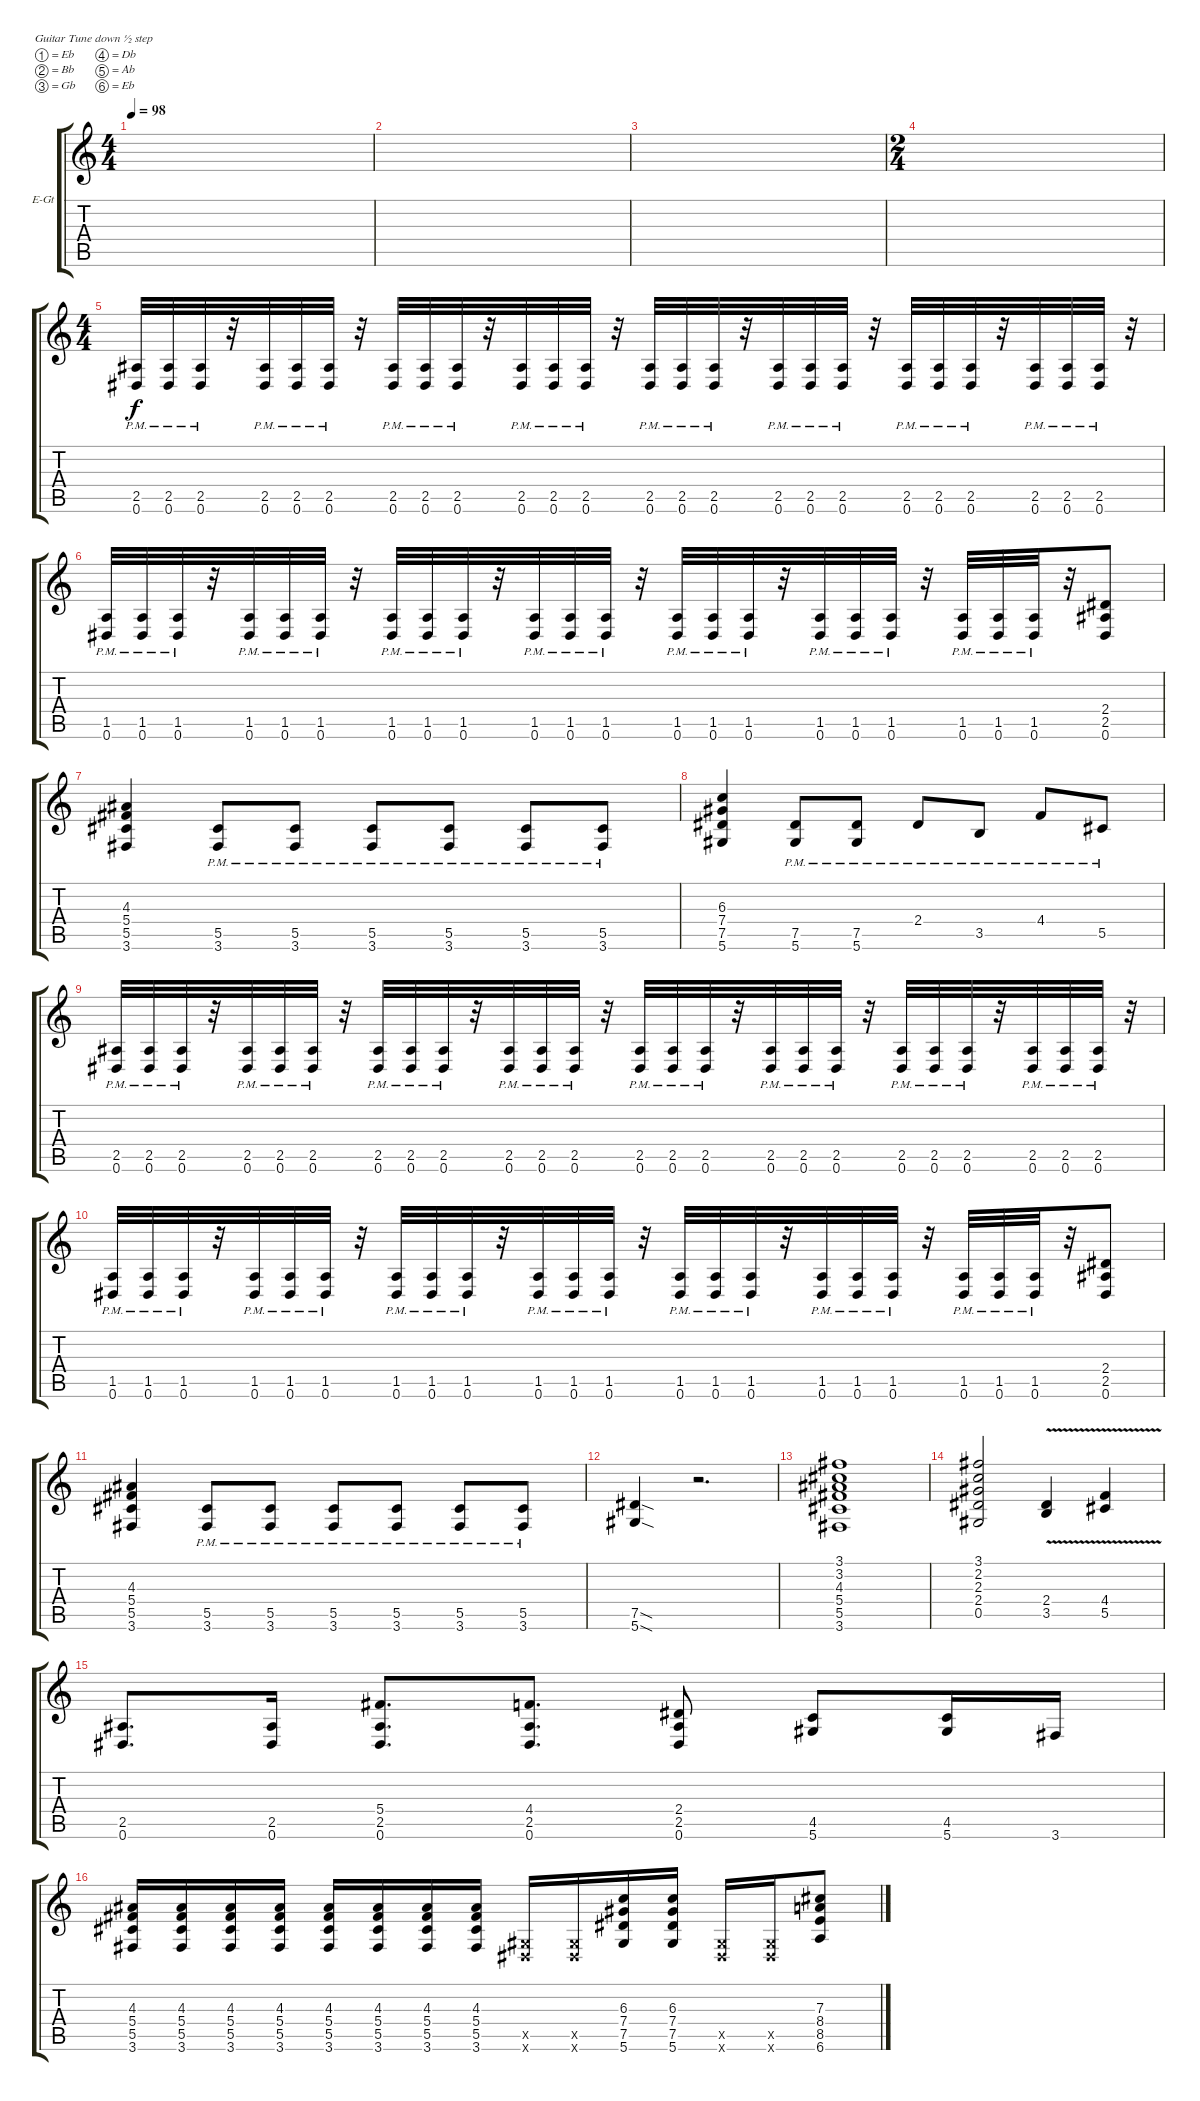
\bracketExtendMode groupsimilarinstruments
\firstSystemTrackNameOrientation horizontal
\otherSystemsTrackNameOrientation horizontal
\track ("Electric Guitar 1" "E-Gt") {instrument distortionguitar}
\staff {score tabs}
\tuning (Eb4 Bb3 Gb3 Db3 Ab2 Eb2)
\ts (4 4)
\tempo 98
\clef g2
\ks c
|
|
|
\ts (2 4)
|
\ts (4 4)
(0.6{pm} 2.5{pm}).32 (0.6{pm} 2.5{pm}).32 (0.6{pm} 2.5{pm}).32 r.32 (0.6{pm} 2.5{pm}).32 (2.5{pm} 0.6{pm}).32 (2.5{pm} 0.6{pm}).32 r.32 (0.6{pm} 2.5{pm}).32 (0.6{pm} 2.5{pm}).32 (0.6{pm} 2.5{pm}).32 r.32 (0.6{pm} 2.5{pm}).32 (2.5{pm} 0.6{pm}).32 (2.5{pm} 0.6{pm}).32 r.32 (0.6{pm} 2.5{pm}).32 (0.6{pm} 2.5{pm}).32 (0.6{pm} 2.5{pm}).32 r.32 (0.6{pm} 2.5{pm}).32 (2.5{pm} 0.6{pm}).32 (2.5{pm} 0.6{pm}).32 r.32 (0.6{pm} 2.5{pm}).32 (0.6{pm} 2.5{pm}).32 (0.6{pm} 2.5{pm}).32 r.32 (0.6{pm} 2.5{pm}).32 (2.5{pm} 0.6{pm}).32 (2.5{pm} 0.6{pm}).32 r.32 |
(0.6{pm} 1.5).32 (0.6{pm} 1.5).32 (0.6{pm} 1.5).32 r.32 (0.6{pm} 1.5).32 (1.5 0.6{pm}).32 (1.5 0.6{pm}).32 r.32 (0.6{pm} 1.5).32 (0.6{pm} 1.5).32 (0.6{pm} 1.5).32 r.32 (0.6{pm} 1.5).32 (1.5 0.6{pm}).32 (1.5 0.6{pm}).32 r.32 (0.6{pm} 1.5).32 (0.6{pm} 1.5).32 (0.6{pm} 1.5).32 r.32 (0.6{pm} 1.5).32 (1.5 0.6{pm}).32 (1.5 0.6{pm}).32 r.32 (0.6{pm} 1.5).32 (0.6{pm} 1.5).32 (0.6{pm} 1.5).32 r.32 (0.6 2.5 2.4).8 |
(3.6 5.5 5.4 4.3).4 (3.6{pm} 5.5{pm}).8 (3.6{pm} 5.5{pm}).8 (3.6{pm} 5.5{pm}).8 (3.6{pm} 5.5{pm}).8 (3.6{pm} 5.5{pm}).8 (3.6{pm} 5.5{pm}).8 |
(5.6 7.5 7.4 6.3).4 (5.6{pm} 7.5{pm}).8 (5.6{pm} 7.5{pm}).8 2.4{pm}.8 3.5{pm}.8 4.4{pm}.8 5.5{pm}.8 |
(0.6{pm} 2.5{pm}).32 (0.6{pm} 2.5{pm}).32 (0.6{pm} 2.5{pm}).32 r.32 (0.6{pm} 2.5{pm}).32 (2.5{pm} 0.6{pm}).32 (2.5{pm} 0.6{pm}).32 r.32 (0.6{pm} 2.5{pm}).32 (0.6{pm} 2.5{pm}).32 (0.6{pm} 2.5{pm}).32 r.32 (0.6{pm} 2.5{pm}).32 (2.5{pm} 0.6{pm}).32 (2.5{pm} 0.6{pm}).32 r.32 (0.6{pm} 2.5{pm}).32 (0.6{pm} 2.5{pm}).32 (0.6{pm} 2.5{pm}).32 r.32 (0.6{pm} 2.5{pm}).32 (2.5{pm} 0.6{pm}).32 (2.5{pm} 0.6{pm}).32 r.32 (0.6{pm} 2.5{pm}).32 (0.6{pm} 2.5{pm}).32 (0.6{pm} 2.5{pm}).32 r.32 (0.6{pm} 2.5{pm}).32 (2.5{pm} 0.6{pm}).32 (2.5{pm} 0.6{pm}).32 r.32 |
(0.6{pm} 1.5).32 (0.6{pm} 1.5).32 (0.6{pm} 1.5).32 r.32 (0.6{pm} 1.5).32 (1.5 0.6{pm}).32 (1.5 0.6{pm}).32 r.32 (0.6{pm} 1.5).32 (0.6{pm} 1.5).32 (0.6{pm} 1.5).32 r.32 (0.6{pm} 1.5).32 (1.5 0.6{pm}).32 (1.5 0.6{pm}).32 r.32 (0.6{pm} 1.5).32 (0.6{pm} 1.5).32 (0.6{pm} 1.5).32 r.32 (0.6{pm} 1.5).32 (1.5 0.6{pm}).32 (1.5 0.6{pm}).32 r.32 (0.6{pm} 1.5).32 (0.6{pm} 1.5).32 (0.6{pm} 1.5).32 r.32 (0.6 2.5 2.4).8 |
(3.6 5.5 5.4 4.3).4 (3.6{pm} 5.5{pm}).8 (3.6{pm} 5.5{pm}).8 (3.6{pm} 5.5{pm}).8 (3.6{pm} 5.5{pm}).8 (3.6{pm} 5.5{pm}).8 (3.6{pm} 5.5{pm}).8 |
(5.6{sod} 7.5{sod}).4 r.2{d} |
(3.6 5.5 5.4 4.3 3.2 3.1).1 |
(3.1 2.2 2.3 2.4 0.5).2 (3.5{v} 2.4{v}).4 (5.5{v} 4.4{v}).4 |
(0.6 2.5).8{d} (0.6 2.5).16 (0.6 2.5 5.4).8{d} (0.6 2.5 4.4).8{d} (0.6 2.5 2.4).8 (5.6 4.5).8 (5.6 4.5).16 3.6.16 |
(3.6 5.5 5.4 4.3).16 (3.6 5.5 5.4 4.3).16 (3.6 5.5 5.4 4.3).16 (3.6 5.5 5.4 4.3).16 (3.6 5.5 5.4 4.3).16 (3.6 5.5 5.4 4.3).16 (3.6 5.5 5.4 4.3).16 (3.6 5.5 5.4 4.3).16 (0.6{x} 0.5{x}).16 (0.6{x} 0.5{x}).16 (5.6 7.5 7.4 6.3).16 (5.6 7.5 7.4 6.3).16 (0.6{x} 0.5{x}).16 (0.6{x} 0.5{x}).16 (6.6 8.5 8.4 7.3).8
